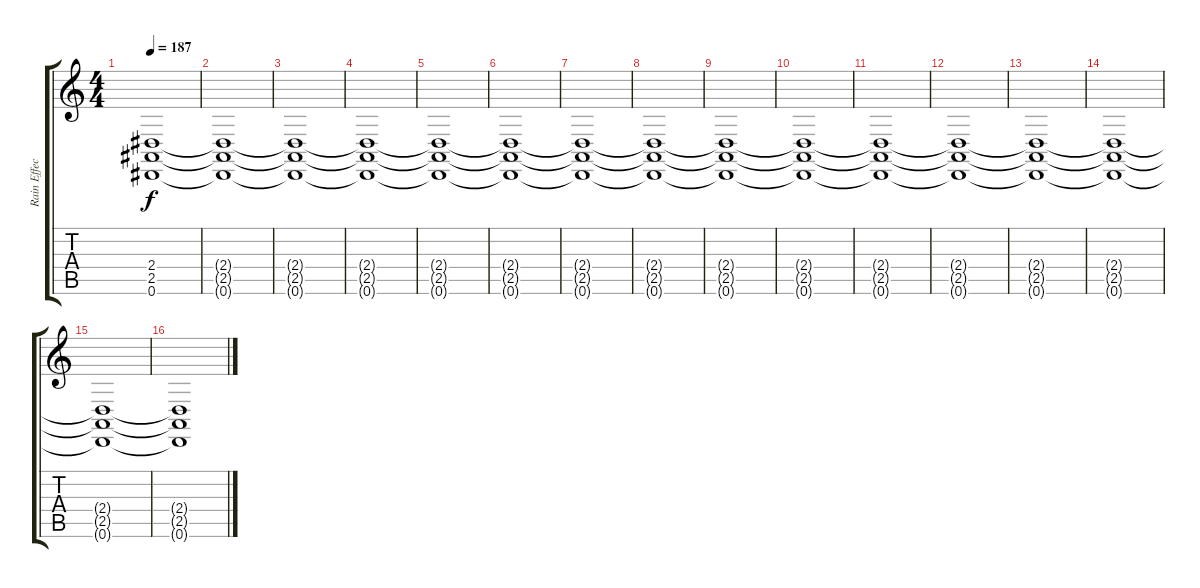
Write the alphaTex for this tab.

\track ("Rain Effect I" "Rain Effec") {instrument applause}
\staff {score tabs}
\tuning (Eb4 Bb3 Gb3 Db3 Ab2 Eb2) {hide}
\ts (4 4)
\tempo 187
\clef g2
\ks c
(2.4{t} 2.5{t} 0.6{t}).1{dy f} |
(2.4{t} 2.5{t} 0.6{t}).1 |
(2.4{t} 2.5{t} 0.6{t}).1 |
(2.4{t} 2.5{t} 0.6{t}).1 |
(2.4{t} 2.5{t} 0.6{t}).1 |
(2.4{t} 2.5{t} 0.6{t}).1 |
(2.4{t} 2.5{t} 0.6{t}).1 |
(2.4{t} 2.5{t} 0.6{t}).1 |
(2.4{t} 2.5{t} 0.6{t}).1 |
(2.4{t} 2.5{t} 0.6{t}).1 |
(2.4{t} 2.5{t} 0.6{t}).1 |
(2.4{t} 2.5{t} 0.6{t}).1 |
(2.4{t} 2.5{t} 0.6{t}).1 |
(2.4{t} 2.5{t} 0.6{t}).1 |
(2.4{t} 2.5{t} 0.6{t}).1 |
(2.4{t} 2.5{t} 0.6{t}).1
